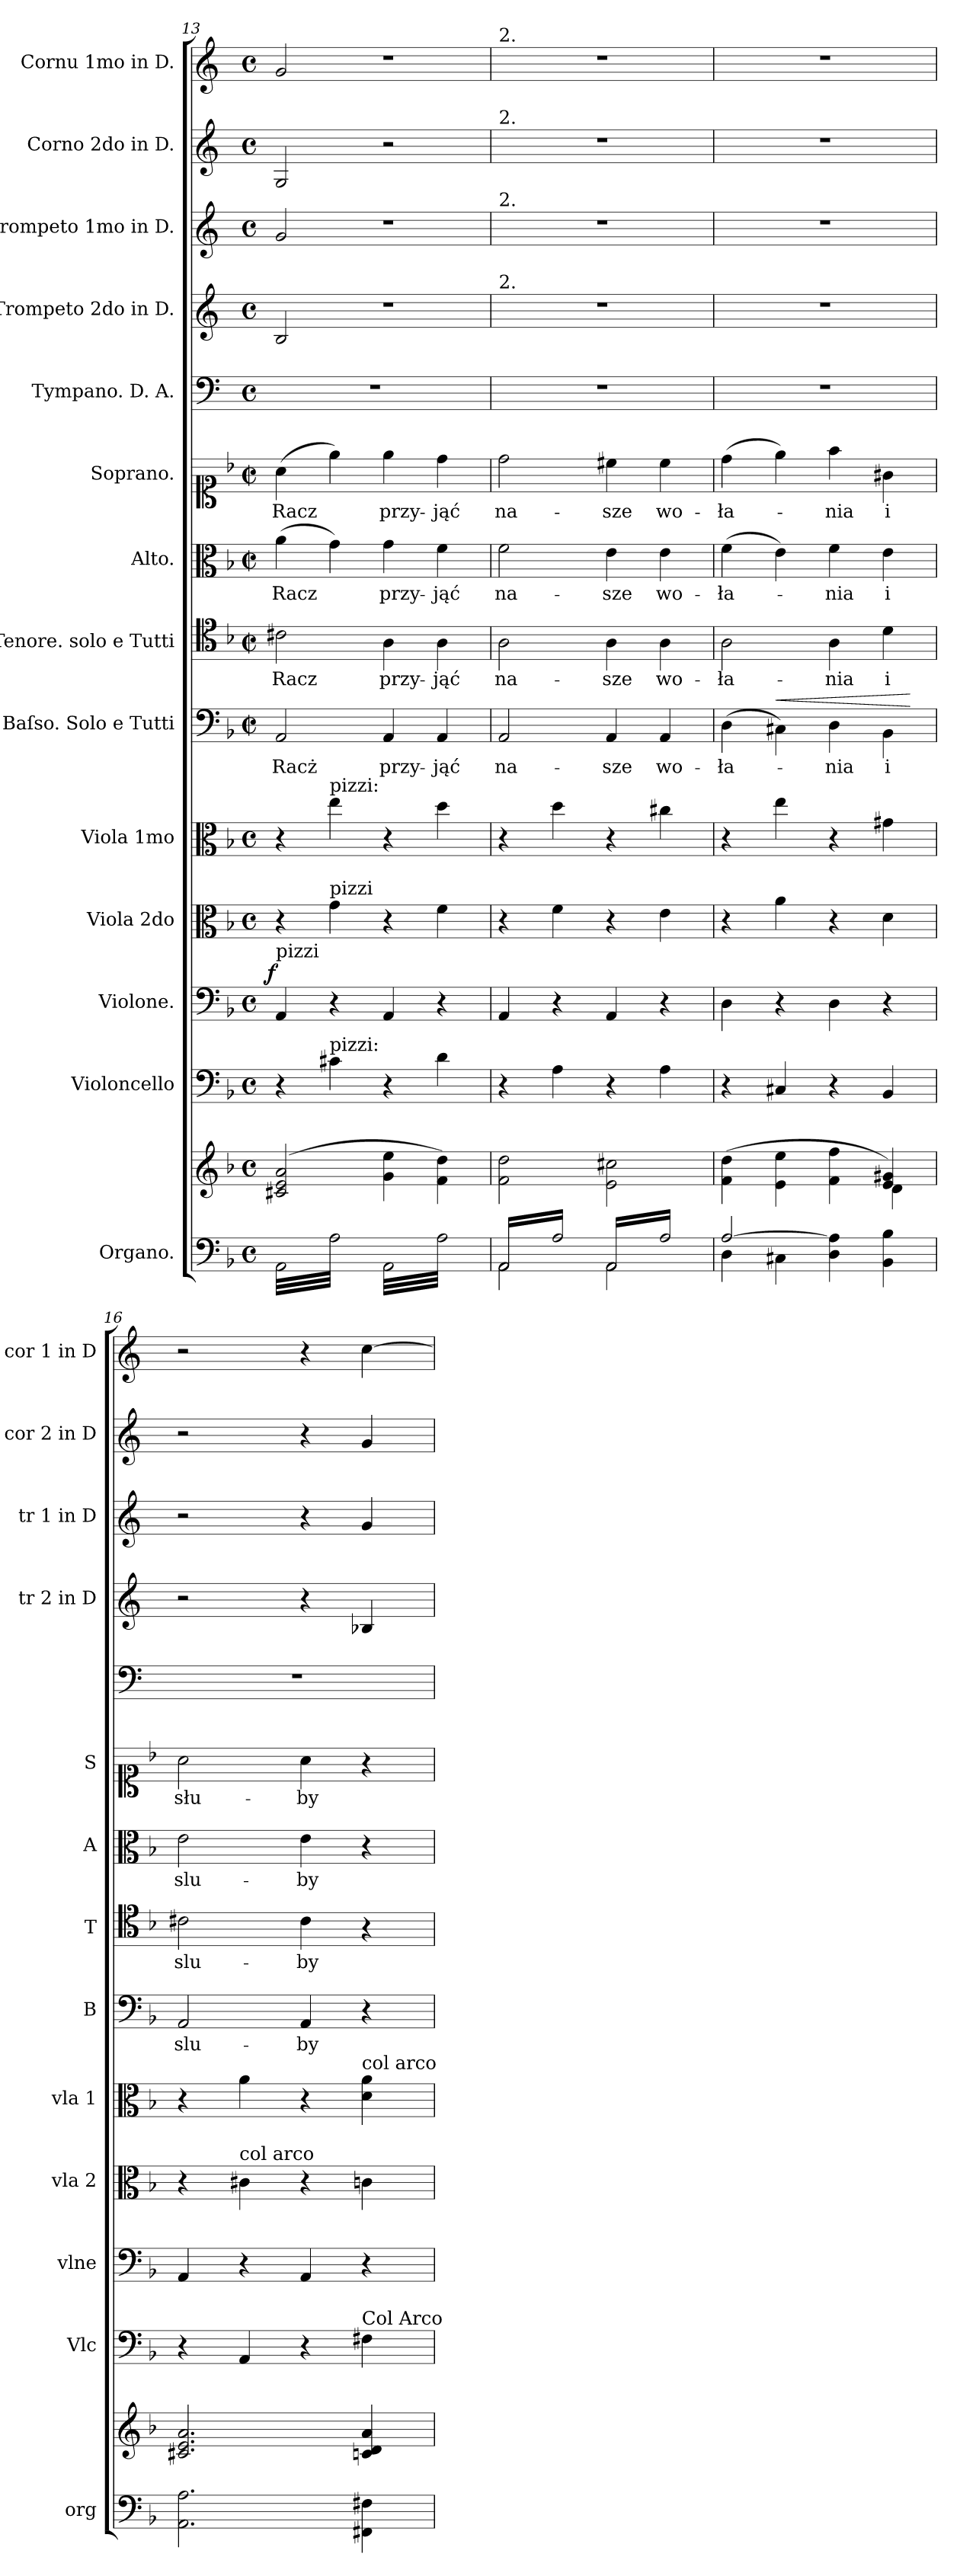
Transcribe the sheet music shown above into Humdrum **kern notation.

**kern	**kern	**kern	**kern	**dynam	**kern	**kern	**kern	**text	**dynam	**kern	**text	**kern	**text	**kern	**text	**kern	**kern	**kern	**kern	**kern
*part14	*part14	*part13	*part12	*part12	*part11	*part10	*part9	*part9	*part9	*part8	*part8	*part7	*part7	*part6	*part6	*part5	*part4	*part3	*part2	*part1
*staff15	*staff14	*staff13	*staff12	*staff12	*staff11	*staff10	*staff9	*staff9	*staff9	*staff8	*staff8	*staff7	*staff7	*staff6	*staff6	*staff5	*staff4	*staff3	*staff2	*staff1
*I"Organo.	*	*I"Violoncello	*I"Violone.	*	*I"Viola 2do	*I"Viola 1mo	*I"Baſso. Solo e Tutti	*	*	*I"Tenore. solo e Tutti	*	*I"Alto.	*	*I"Soprano.	*	*I"Tympano. D. A.	*I"Trompeto 2do in D.	*I"Trompeto 1mo in D.	*I"Corno 2do in D.	*I"Cornu 1mo in D.
*I'org	*	*I'Vlc	*I'vlne	*	*I'vla 2	*I'vla 1	*I'B	*	*	*I'T	*	*I'A	*	*I'S	*	*	*I'tr 2 in D	*I'tr 1 in D	*I'cor 2 in D	*I'cor 1 in D
*clefF4	*clefG2	*clefF4	*clefF4	*	*clefC3	*clefC3	*clefF4	*	*	*clefC4	*	*clefC3	*	*clefC1	*	*clefF4	*clefG2	*clefG2	*clefG2	*clefG2
*	*	*	*	*	*	*	*	*	*	*	*	*	*	*	*	*	*ITrd-1c-2	*ITrd-1c-2	*ITrd6c10	*ITrd6c10
*k[b-]	*k[b-]	*k[b-]	*k[b-]	*	*k[b-]	*k[b-]	*k[b-]	*	*	*k[b-]	*	*k[b-]	*	*k[b-]	*	*k[]	*k[f#c#]	*k[f#c#]	*k[f#c#]	*k[f#c#]
*M4/4	*M4/4	*M4/4	*M4/4	*	*M4/4	*M4/4	*M4/4	*	*	*M4/4	*	*M4/4	*	*M4/4	*	*M4/4	*M4/4	*M4/4	*M4/4	*M4/4
*met(c)	*met(c)	*met(c)	*met(c)	*	*met(c)	*met(c)	*met(c|)	*	*	*met(c|)	*	*met(c|)	*	*met(c|)	*	*met(c)	*met(c)	*met(c)	*met(c)	*met(c)
=13	=13	=13	=13	=13	=13	=13	=13	=13	=13	=13	=13	=13	=13	=13	=13	=13	=13	=13	=13	=13
!	!	!	!LO:TX:a:t=pizzi	!	!	!	!	!	!	!	!	!	!	!	!	!	!	!	!	!
!	!	!	!	!LO:DY:a:rj	!	!	!	!	!	!	!	!	!	!	!	!	!	!	!	!
*tremolo	*	*	*	*	*	*	*	*	*	*	*	*	*	*	*	*	*	*	*	*
(32AA\LLL	(2c#X/ 2e/ 2a/	4r	4AA/	f	4r	4r	2AA/	Racż	.	2c#X\	Racz	(4a\	Racz	(4a\	Racz	1r	2c#/	2a/	2AA/	2A/
32A\)	.	.	.	.	.	.	.	.	.	.	.	.	.	.	.	.	.	.	.	.
32AA\	.	.	.	.	.	.	.	.	.	.	.	.	.	.	.	.	.	.	.	.
32A\)	.	.	.	.	.	.	.	.	.	.	.	.	.	.	.	.	.	.	.	.
32AA\	.	.	.	.	.	.	.	.	.	.	.	.	.	.	.	.	.	.	.	.
32A\)	.	.	.	.	.	.	.	.	.	.	.	.	.	.	.	.	.	.	.	.
32AA\	.	.	.	.	.	.	.	.	.	.	.	.	.	.	.	.	.	.	.	.
32A\)	.	.	.	.	.	.	.	.	.	.	.	.	.	.	.	.	.	.	.	.
!	!	!	!	!	!	!LO:TX:a:t=pizzi&colon;	!	!	!	!	!	!	!	!	!	!	!	!	!	!
!	!	!	!	!	!LO:TX:a:t=pizzi	!	!	!	!	!	!	!	!	!	!	!	!	!	!	!
!	!	!LO:TX:a:t=pizzi&colon;	!	!	!	!	!	!	!	!	!	!	!	!	!	!	!	!	!	!
32AA\	.	4c#X\	4r	.	4g\	4ee\	.	.	.	.	.	4g\)	.	4ee\)	.	.	.	.	.	.
32A\)	.	.	.	.	.	.	.	.	.	.	.	.	.	.	.	.	.	.	.	.
32AA\	.	.	.	.	.	.	.	.	.	.	.	.	.	.	.	.	.	.	.	.
32A\)	.	.	.	.	.	.	.	.	.	.	.	.	.	.	.	.	.	.	.	.
32AA\	.	.	.	.	.	.	.	.	.	.	.	.	.	.	.	.	.	.	.	.
32A\)	.	.	.	.	.	.	.	.	.	.	.	.	.	.	.	.	.	.	.	.
32AA\	.	.	.	.	.	.	.	.	.	.	.	.	.	.	.	.	.	.	.	.
32A\)JJJ	.	.	.	.	.	.	.	.	.	.	.	.	.	.	.	.	.	.	.	.
!	!	!	!	!	!	!	!	!	!	!	!	!	!	!	!	!	!LO:N:vis=1	!LO:N:vis=1	!	!LO:N:vis=1
(32AA\LLL	4g\ 4ee\	4r	4AA/	.	4r	4r	4AA/	przy-	.	4A\	przy-	4g\	przy-	4ee\	przy-	.	2r	2r	2r	2r
32A\)	.	.	.	.	.	.	.	.	.	.	.	.	.	.	.	.	.	.	.	.
32AA\	.	.	.	.	.	.	.	.	.	.	.	.	.	.	.	.	.	.	.	.
32A\)	.	.	.	.	.	.	.	.	.	.	.	.	.	.	.	.	.	.	.	.
32AA\	.	.	.	.	.	.	.	.	.	.	.	.	.	.	.	.	.	.	.	.
32A\)	.	.	.	.	.	.	.	.	.	.	.	.	.	.	.	.	.	.	.	.
32AA\	.	.	.	.	.	.	.	.	.	.	.	.	.	.	.	.	.	.	.	.
32A\)	.	.	.	.	.	.	.	.	.	.	.	.	.	.	.	.	.	.	.	.
32AA\	4f\ 4dd\)	4d\	4r	.	4f\	4dd\	4AA/	-jąć	.	4A\	-jąć	4f\	-jąć	4dd\	-jąć	.	.	.	.	.
32A\)	.	.	.	.	.	.	.	.	.	.	.	.	.	.	.	.	.	.	.	.
32AA\	.	.	.	.	.	.	.	.	.	.	.	.	.	.	.	.	.	.	.	.
32A\)	.	.	.	.	.	.	.	.	.	.	.	.	.	.	.	.	.	.	.	.
32AA\	.	.	.	.	.	.	.	.	.	.	.	.	.	.	.	.	.	.	.	.
32A\)	.	.	.	.	.	.	.	.	.	.	.	.	.	.	.	.	.	.	.	.
32AA\	.	.	.	.	.	.	.	.	.	.	.	.	.	.	.	.	.	.	.	.
32A\)JJJ	.	.	.	.	.	.	.	.	.	.	.	.	.	.	.	.	.	.	.	.
=14	=14	=14	=14	=14	=14	=14	=14	=14	=14	=14	=14	=14	=14	=14	=14	=14	=14	=14	=14	=14
*^	*	*	*	*	*	*	*	*	*	*	*	*	*	*	*	*	*	*	*	*
!	!	!	!	!	!	!	!	!	!	!	!	!	!	!	!	!	!	!	!	!	!LO:TX:a:t=2.
!	!	!	!	!	!	!	!	!	!	!	!	!	!	!	!	!	!	!	!	!LO:TX:a:t=2.	!
!	!	!	!	!	!	!	!	!	!	!	!	!	!	!	!	!	!	!	!LO:TX:a:t=2.	!	!
!	!	!	!	!	!	!	!	!	!	!	!	!	!	!	!	!	!	!LO:TX:a:t=2.	!	!	!
(<16AA/LL	2AA\	2f\ 2dd\	4r	4AA/	.	4r	4r	2AA/	na-	.	2A\	na-	2f\	na-	2dd\	na-	1r	1r	1r	1r	1r
.	.	.	.	.	.	.	.	.	.	.	.	.	.	.	.	.	.	.	.	.	.
16A/)	.	.	.	.	.	.	.	.	.	.	.	.	.	.	.	.	.	.	.	.	.
.	.	.	.	.	.	.	.	.	.	.	.	.	.	.	.	.	.	.	.	.	.
16AA/	.	.	.	.	.	.	.	.	.	.	.	.	.	.	.	.	.	.	.	.	.
.	.	.	.	.	.	.	.	.	.	.	.	.	.	.	.	.	.	.	.	.	.
16A/)	.	.	.	.	.	.	.	.	.	.	.	.	.	.	.	.	.	.	.	.	.
.	.	.	.	.	.	.	.	.	.	.	.	.	.	.	.	.	.	.	.	.	.
16AA/	.	.	4A\	4r	.	4f\	4dd\	.	.	.	.	.	.	.	.	.	.	.	.	.	.
16A/)	.	.	.	.	.	.	.	.	.	.	.	.	.	.	.	.	.	.	.	.	.
16AA/	.	.	.	.	.	.	.	.	.	.	.	.	.	.	.	.	.	.	.	.	.
16A/)JJ	.	.	.	.	.	.	.	.	.	.	.	.	.	.	.	.	.	.	.	.	.
(16AA/LL	2AA\	2e\ 2cc#X\	4r	4AA/	.	4r	4r	4AA/	-sze	.	4A\	-sze	4e\	-sze	4cc#X\	-sze	.	.	.	.	.
16A/)	.	.	.	.	.	.	.	.	.	.	.	.	.	.	.	.	.	.	.	.	.
16AA/	.	.	.	.	.	.	.	.	.	.	.	.	.	.	.	.	.	.	.	.	.
16A/)	.	.	.	.	.	.	.	.	.	.	.	.	.	.	.	.	.	.	.	.	.
16AA/	.	.	4A\	4r	.	4e\	4cc#X\	4AA/	wo-	.	4A\	wo-	4e\	wo-	4cc#\	wo-	.	.	.	.	.
16A/)	.	.	.	.	.	.	.	.	.	.	.	.	.	.	.	.	.	.	.	.	.
16AA/	.	.	.	.	.	.	.	.	.	.	.	.	.	.	.	.	.	.	.	.	.
16A/)JJ	.	.	.	.	.	.	.	.	.	.	.	.	.	.	.	.	.	.	.	.	.
*Xtremolo	*	*	*	*	*	*	*	*	*	*	*	*	*	*	*	*	*	*	*	*	*
=15	=15	=15	=15	=15	=15	=15	=15	=15	=15	=15	=15	=15	=15	=15	=15	=15	=15	=15	=15	=15	=15
*	*	*^	*	*	*	*	*	*	*	*	*	*	*	*	*	*	*	*	*	*	*
[2A/	4D\	(4f\ 4dd\	2ryy	4r	4D\	.	4r	4r	(4D\	-ła-	.	2A\	-ła-	(4f\	-ła-	(4dd\	-ła-	1r	1r	1r	1r	1r
.	.	.	.	.	.	.	.	.	.	.	.	.	.	.	.	.	.	.	.	.	.	.
.	.	.	.	.	.	.	.	.	.	.	.	.	.	.	.	.	.	.	.	.	.	.
.	.	.	.	.	.	.	.	.	.	.	.	.	.	.	.	.	.	.	.	.	.	.
!	!	!	!	!	!	!	!	!	!	!	!LO:HP:a	!	!	!	!	!	!	!	!	!	!	!
.	4C#X\	4e\ 4ee\	.	4C#X/	4r	.	4a\	4ee\	4C#X\)	.	<	.	.	4e\)	.	4ee\)	.	.	.	.	.	.
4D\ 4A]\	2ryy	4f\ 4ff\	4ryy	4r	4D\	.	4r	4r	4D\	-nia	.	4A\	-nia	4f\	-nia	4ff\	-nia	.	.	.	.	.
4BB-\ 4B-\	.	4e/ 4g#X/)	4d\	4BB-/	4r	.	4d\	4g#X\	4BB-\	i	.	4d\	i	4e\	i	4g#X\	i	.	.	.	.	.
*v	*v	*	*	*	*	*	*	*	*	*	*	*	*	*	*	*	*	*	*	*	*	*
*	*v	*v	*	*	*	*	*	*	*	*	*	*	*	*	*	*	*	*	*	*	*
.	.	.	.	.	.	.	.	.	[	.	.	.	.	.	.	.	.	.	.	.
=16	=16	=16	=16	=16	=16	=16	=16	=16	=16	=16	=16	=16	=16	=16	=16	=16	=16	=16	=16	=16
2.AA\ 2.A\	2.c#X/ 2.e/ 2.a/	4r	4AA/	.	4r	4r	2AA/	slu-	.	2c#X\	slu-	2e\	slu-	2a\	słu-	1r	2r	2r	2r	2r
!	!	!	!	!	!LO:TX:a:t=col arco	!	!	!	!	!	!	!	!	!	!	!	!	!	!	!
.	.	4AA/	4r	.	4c#X\	4a\	.	.	.	.	.	.	.	.	.	.	.	.	.	.
.	.	4r	4AA/	.	4r	4r	4AA/	-by	.	4c#\	-by	4e\	-by	4a\	-by	.	4r	4r	4r	4r
!	!	!	!	!	!	!LO:TX:a:t=col arco	!	!	!	!	!	!	!	!	!	!	!	!	!	!
!	!	!LO:TX:a:t=Col Arco	!	!	!	!	!	!	!	!	!	!	!	!	!	!	!	!	!	!
4FF#X\ 4F#X\	4cn/ 4d/ 4a/	4F#X\	4r	.	4cn\	4d\ 4a\	4r	.	.	4r	.	4r	.	4r	.	.	4cn/	4a/	4A/	[4d\
=	=	=	=	=	=	=	=	=	=	=	=	=	=	=	=	=	=	=	=	=
*-	*-	*-	*-	*-	*-	*-	*-	*-	*-	*-	*-	*-	*-	*-	*-	*-	*-	*-	*-	*-
